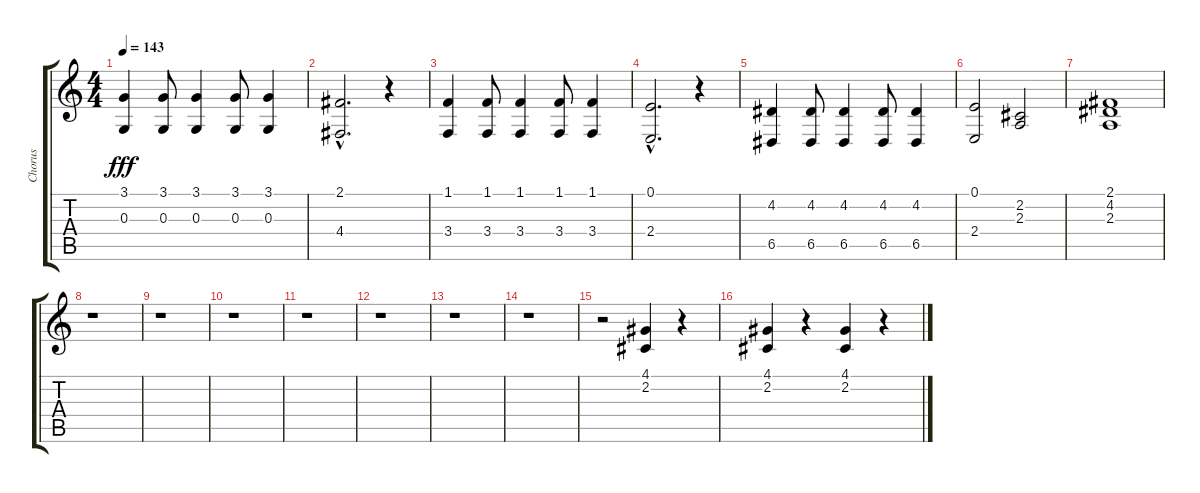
\track ("Chorus" "Chorus") {instrument clarinet}
\staff {score tabs}
\tuning (E4 B3 G3 D3 A2 E2) {hide}
\ts (4 4)
\tempo 143
\clef g2
\ks c
(3.1 0.3).4{dy fff} (3.1 0.3).8 (3.1 0.3).4 (3.1 0.3).8 (3.1 0.3).4 |
(2.1{hac} 4.4{hac}).2{d} r.4 |
(1.1 3.4).4 (1.1 3.4).8 (1.1 3.4).4 (1.1 3.4).8 (1.1 3.4).4 |
(0.1{hac} 2.4{hac}).2{d} r.4 |
(4.2 6.5).4 (4.2 6.5).8 (4.2 6.5).4 (4.2 6.5).8 (4.2 6.5).4 |
(0.1 2.4).2 (2.2 2.3).2 |
(2.1 4.2 2.3).1 |
r.1 |
r.1 |
r.1 |
r.1 |
r.1 |
r.1 |
r.1 |
r.2 (4.1 2.2).4 r.4 |
(4.1 2.2).4 r.4 (4.1 2.2).4 r.4
